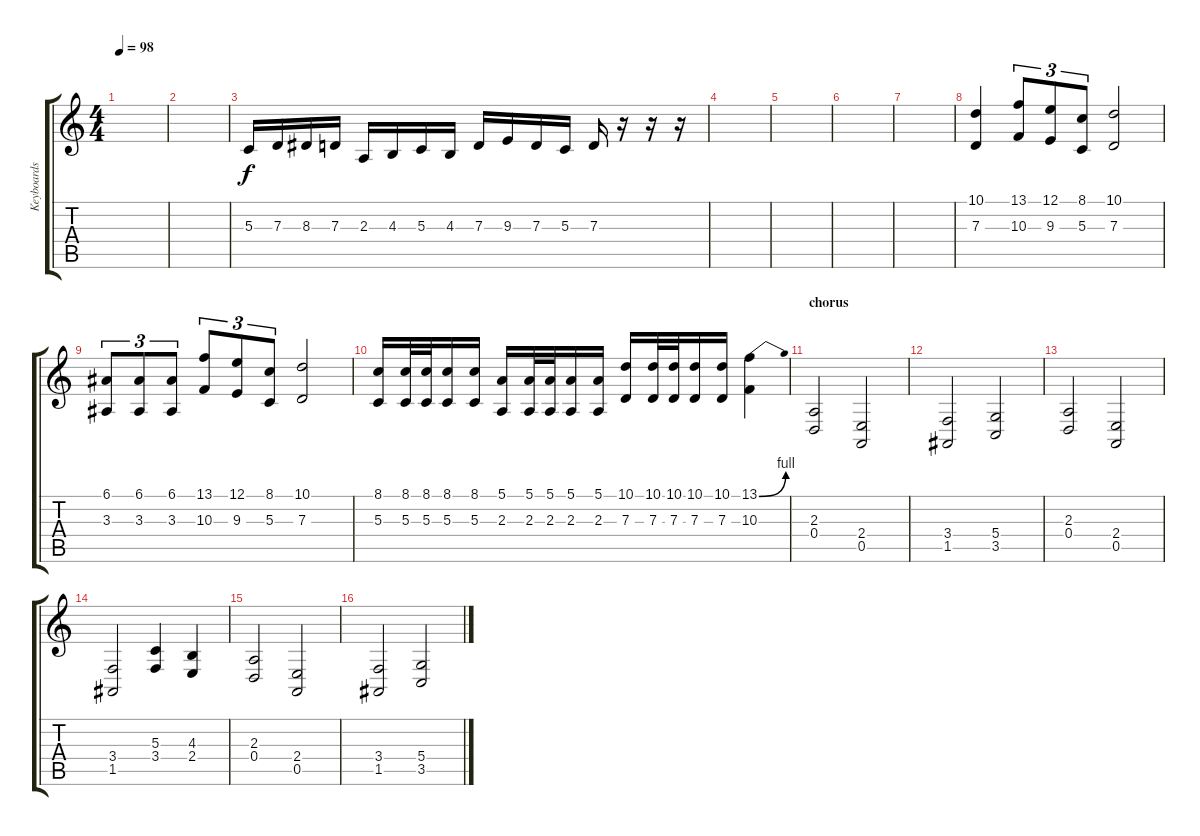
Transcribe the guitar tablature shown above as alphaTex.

\track ("Keyboards" "Keyboards") {instrument synthstrings2}
\staff {score tabs}
\tuning (E4 B3 G3 D3 A2 E2) {hide}
\ts (4 4)
\tempo 98
\clef g2
\ks c
|
|
5.3.16{volume 16 instrument harpsichord} 7.3.16 8.3.16 7.3.16 2.3.16 4.3.16 5.3.16 4.3.16 7.3.16 9.3.16 7.3.16 5.3.16 7.3.16 r.16 r.16 r.16 |
|
|
|
|
(10.1 7.3).4{volume 16 instrument harpsichord} (13.1 10.3).8{tu (3 2)} (12.1 9.3).8{tu (3 2)} (8.1 5.3).8{tu (3 2)} (10.1 7.3).2 |
(6.1 3.3).8{tu (3 2)} (6.1 3.3).8{tu (3 2)} (6.1 3.3).8{tu (3 2)} (13.1 10.3).8{tu (3 2)} (12.1 9.3).8{tu (3 2)} (8.1 5.3).8{tu (3 2)} (10.1 7.3).2 |
(8.1 5.3).16 (8.1 5.3).32 (8.1 5.3).32 (8.1 5.3).16 (8.1 5.3).16 (5.1 2.3).16 (5.1 2.3).32 (5.1 2.3).32 (5.1 2.3).16 (5.1 2.3).16 (10.1 7.3).16 (10.1 7.3).32 (10.1 7.3).32 (10.1 7.3).16 (10.1 7.3).16 (13.1{be (bend 0 0 60 4)} 10.3).4 |
\section ("" "chorus")
(2.3 0.4).2{volume 10 instrument synthstrings2} (2.4 0.5).2 |
(3.4 1.5).2 (5.4 3.5).2 |
(2.3 0.4).2 (2.4 0.5).2 |
(3.4 1.5).2 (5.3 3.4).4 (4.3 2.4).4 |
(2.3 0.4).2 (2.4 0.5).2 |
(3.4 1.5).2 (5.4 3.5).2
